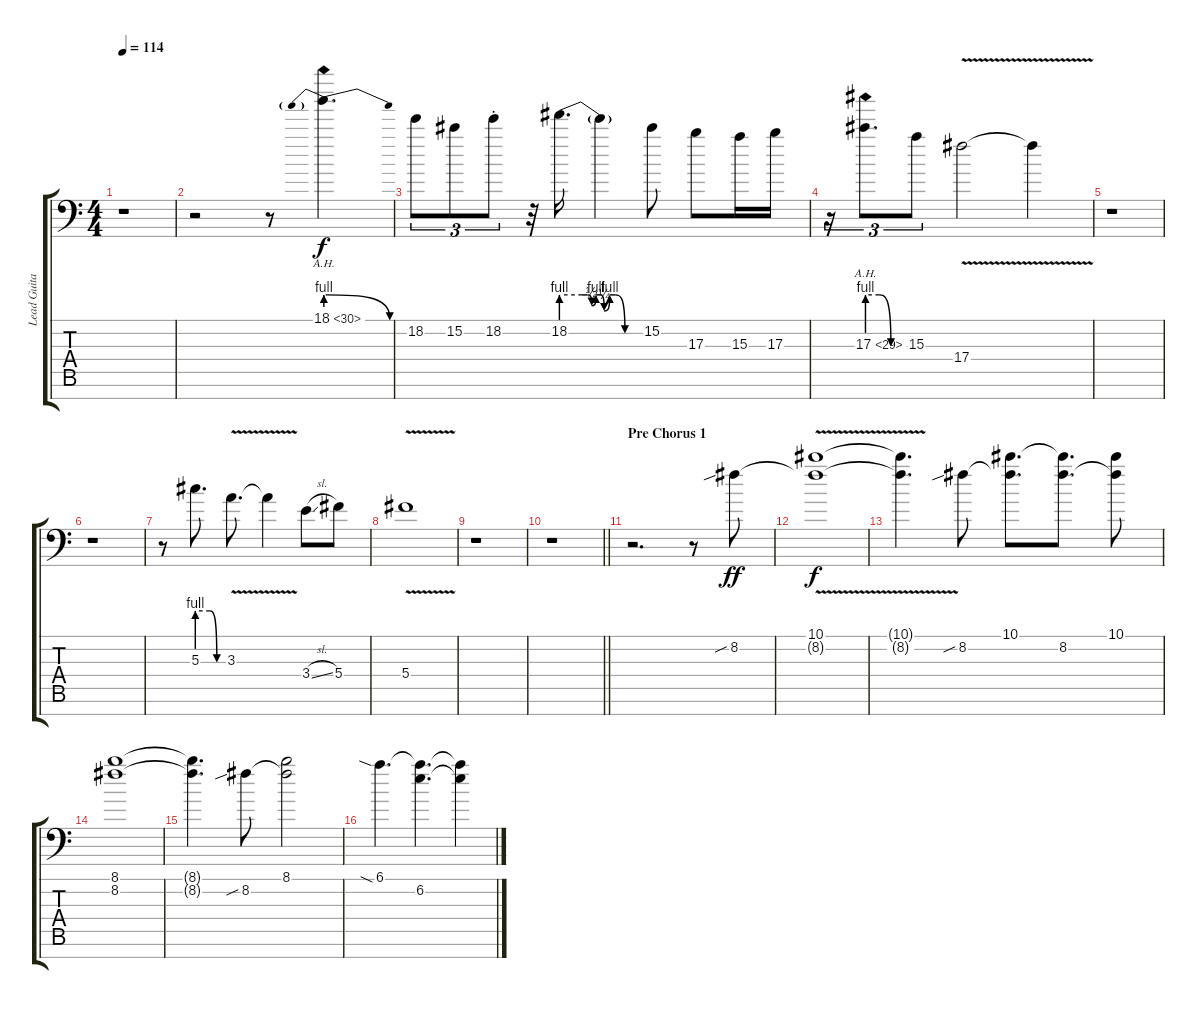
\track ("Lead Guitar / Jeff Loomis" "Lead Guita") {instrument distortionguitar}
\staff {score tabs}
\tuning (Eb4 Bb3 Gb3 Db3 Ab2 Eb2 Bb1) {hide}
\ts (4 4)
\tempo 114
\clef f4
\ks c
r.1{dy f volume 13} |
r.2 r.8 18.1{be (prebendrelease 0 4 60 0) ah 12}.4{d} |
18.2.8{tu (3 2)} 15.2.8{tu (3 2)} 18.2{st}.8{tu (3 2)} r.32 18.2{be (custom 0 4 15 4 19 4 22 2 25 4 28 4 31 1 35 4 39 4 46 0 60 0)}.16{d} 18.2{t}.4 15.2.8 17.3.8 15.3.16 17.3.16 |
r.16{tu (3 2)} 17.3{be (custom 0 4 19 4 38 0 60 0) ah 12}.8{d tu (3 2)} 15.3.8{tu (3 2)} 17.4{v}.2 17.4{t}.4 |
r.1 |
r.1 |
r.8 5.3{be (custom 0 4 29 4 45 0 60 0)}.8{d} 3.3{v}.8{d} 3.3{t}.4 3.4{sl}.8 5.4.8 |
5.4{v}.1 |
r.1 |
\barLineRight lightlight
r.1 |
\section ("" "Pre Chorus 1")
r.2{d} r.8 8.2{sib}.8{dy ff} |
(10.1 8.2{v t}).1{dy f} |
(10.1{t} 8.2{t}).4{d} 8.2{sib}.8 (10.1 8.2{t}).8{d} (10.1{t} 8.2).8{d} (10.1 8.2{t}).8 |
(8.1 8.2).1 |
(8.1{t} 8.2{t}).4{d} 8.2{sib}.8 (8.1 8.2{t}).2 |
6.1{sia}.4{d} (6.1{t} 6.2).4{d} (6.1{t} 6.2{t}).4
